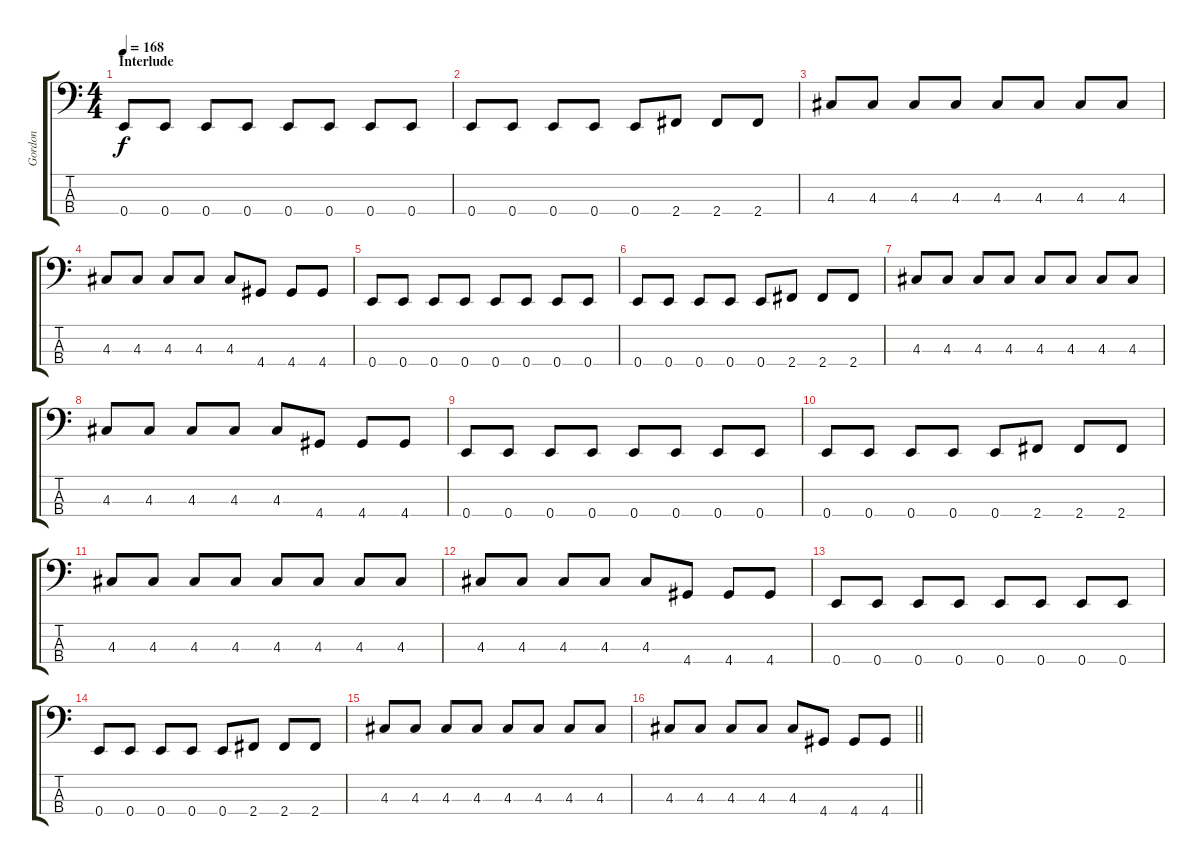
\track ("Gordon" "Gordon") {instrument electricbassfinger}
\staff {score tabs}
\tuning (G2 D2 A1 E1) {hide}
\ts (4 4)
\section ("" "Interlude")
\tempo 168
\clef f4
\ks c
0.4.8{dy f} 0.4.8 0.4.8 0.4.8 0.4.8 0.4.8 0.4.8 0.4.8 |
0.4.8 0.4.8 0.4.8 0.4.8 0.4.8 2.4.8 2.4.8 2.4.8 |
4.3.8 4.3.8 4.3.8 4.3.8 4.3.8 4.3.8 4.3.8 4.3.8 |
4.3.8 4.3.8 4.3.8 4.3.8 4.3.8 4.4.8 4.4.8 4.4.8 |
0.4.8 0.4.8 0.4.8 0.4.8 0.4.8 0.4.8 0.4.8 0.4.8 |
0.4.8 0.4.8 0.4.8 0.4.8 0.4.8 2.4.8 2.4.8 2.4.8 |
4.3.8 4.3.8 4.3.8 4.3.8 4.3.8 4.3.8 4.3.8 4.3.8 |
4.3.8 4.3.8 4.3.8 4.3.8 4.3.8 4.4.8 4.4.8 4.4.8 |
0.4.8 0.4.8 0.4.8 0.4.8 0.4.8 0.4.8 0.4.8 0.4.8 |
0.4.8 0.4.8 0.4.8 0.4.8 0.4.8 2.4.8 2.4.8 2.4.8 |
4.3.8 4.3.8 4.3.8 4.3.8 4.3.8 4.3.8 4.3.8 4.3.8 |
4.3.8 4.3.8 4.3.8 4.3.8 4.3.8 4.4.8 4.4.8 4.4.8 |
0.4.8 0.4.8 0.4.8 0.4.8 0.4.8 0.4.8 0.4.8 0.4.8 |
0.4.8 0.4.8 0.4.8 0.4.8 0.4.8 2.4.8 2.4.8 2.4.8 |
4.3.8 4.3.8 4.3.8 4.3.8 4.3.8 4.3.8 4.3.8 4.3.8 |
\barLineRight lightlight
4.3.8 4.3.8 4.3.8 4.3.8 4.3.8 4.4.8 4.4.8 4.4.8
